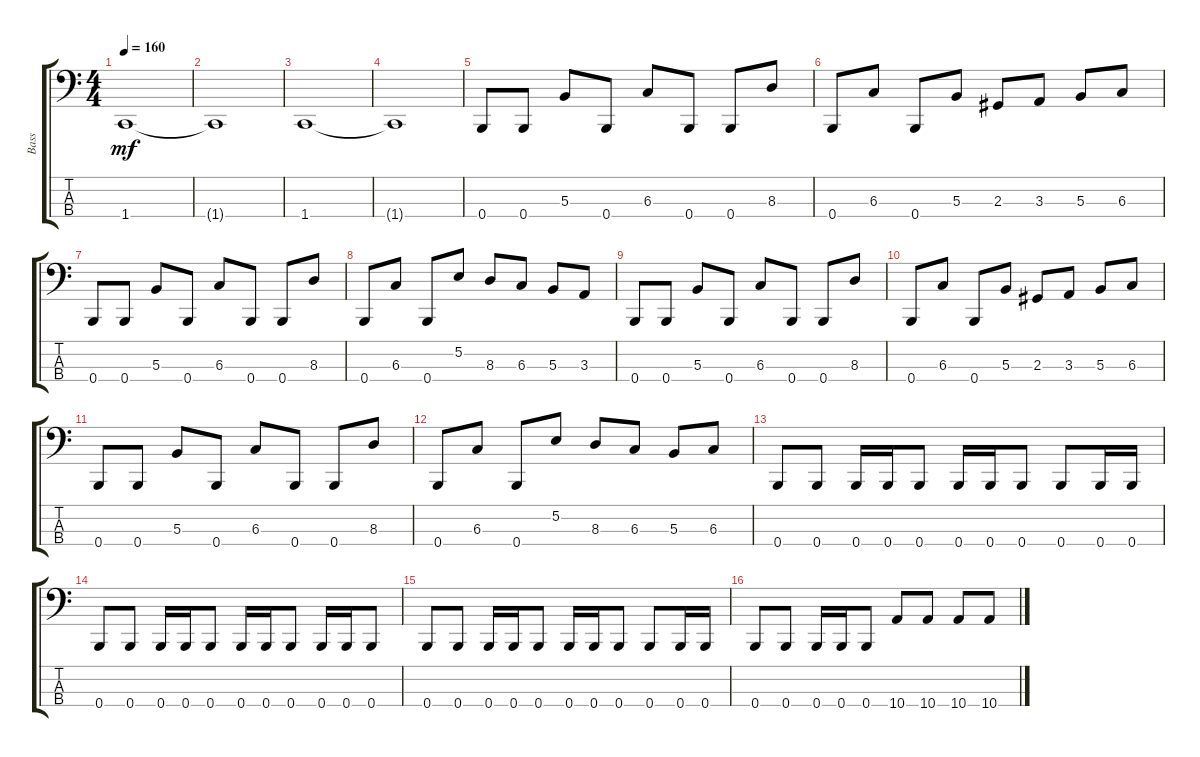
\track ("Bass" "Bass") {instrument electricbassfinger}
\staff {score tabs}
\tuning (E2 B1 Gb1 B0) {hide}
\ts (4 4)
\tempo 160
\clef f4
\ks c
1.4.1{dy mf} |
1.4{t}.1 |
1.4.1 |
1.4{t}.1 |
0.4.8 0.4.8 5.3.8 0.4.8 6.3.8 0.4.8 0.4.8 8.3.8 |
0.4.8 6.3.8 0.4.8 5.3.8 2.3.8 3.3.8 5.3.8 6.3.8 |
0.4.8 0.4.8 5.3.8 0.4.8 6.3.8 0.4.8 0.4.8 8.3.8 |
0.4.8 6.3.8 0.4.8 5.2.8 8.3.8 6.3.8 5.3.8 3.3.8 |
0.4.8 0.4.8 5.3.8 0.4.8 6.3.8 0.4.8 0.4.8 8.3.8 |
0.4.8 6.3.8 0.4.8 5.3.8 2.3.8 3.3.8 5.3.8 6.3.8 |
0.4.8 0.4.8 5.3.8 0.4.8 6.3.8 0.4.8 0.4.8 8.3.8 |
0.4.8 6.3.8 0.4.8 5.2.8 8.3.8 6.3.8 5.3.8 6.3.8 |
0.4.8 0.4.8 0.4.16 0.4.16 0.4.8 0.4.16 0.4.16 0.4.8 0.4.8 0.4.16 0.4.16 |
0.4.8 0.4.8 0.4.16 0.4.16 0.4.8 0.4.16 0.4.16 0.4.8 0.4.16 0.4.16 0.4.8 |
0.4.8 0.4.8 0.4.16 0.4.16 0.4.8 0.4.16 0.4.16 0.4.8 0.4.8 0.4.16 0.4.16 |
0.4.8 0.4.8 0.4.16 0.4.16 0.4.8 10.4.8 10.4.8 10.4.8 10.4.8
